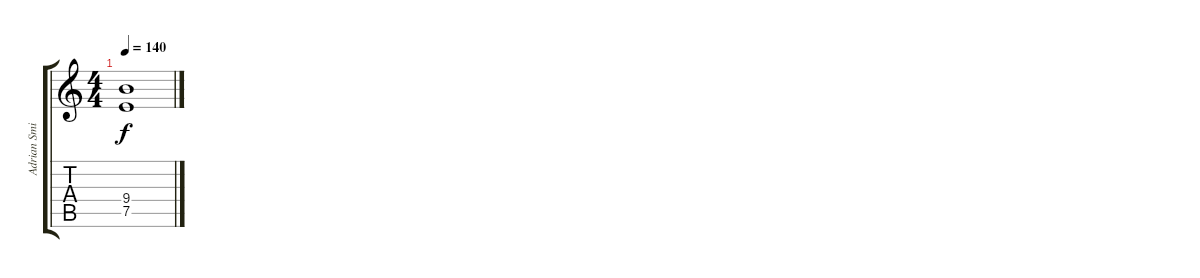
\track ("Adrian Smith" "Adrian Smi") {instrument electricguitarjazz}
\staff {score tabs}
\tuning (E4 B3 G3 D3 A2 E2) {hide}
\ts (4 4)
\tempo 140
\clef g2
\ks c
(9.4{t} 7.5{t}).1{dy f}
